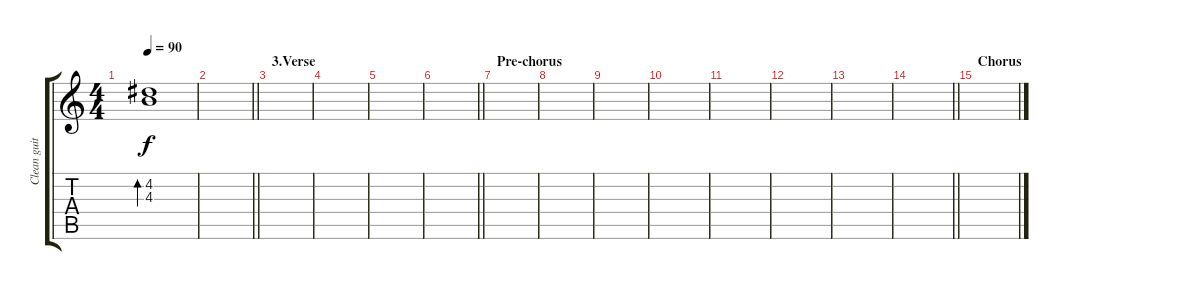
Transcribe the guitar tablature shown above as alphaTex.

\track ("Clean guitar 2" "Clean guit") {instrument electricguitarjazz}
\staff {score tabs}
\tuning (E4 B3 G3 D3 A2 E2) {hide}
\ts (4 4)
\tempo 90
\clef g2
\ks c
(4.2 4.3).1{bd 60 dy f} |
\barLineRight lightlight
|
\section ("" "3.Verse")
|
|
|
\barLineRight lightlight
|
\section ("" "Pre-chorus")
|
|
|
|
|
|
|
\barLineRight lightlight
|
\section ("" "Chorus")
